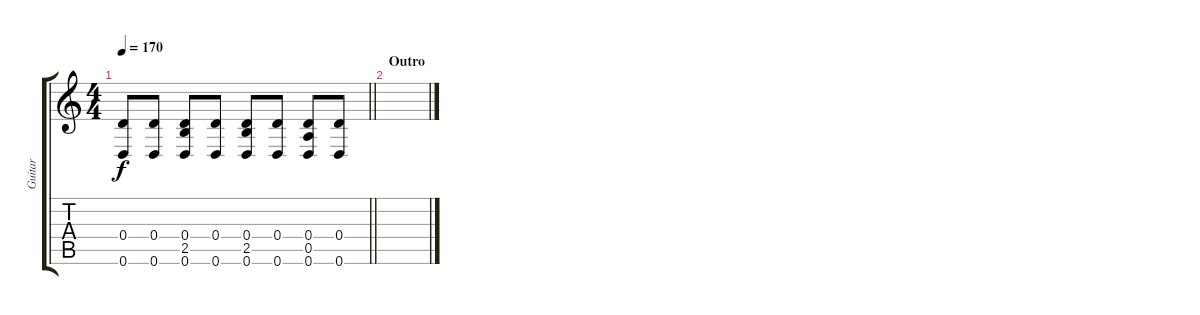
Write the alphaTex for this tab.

\track ("Guitar" "Guitar") {instrument distortionguitar}
\staff {score tabs}
\tuning (E4 B3 G3 D3 A2 D2) {hide}
\ts (4 4)
\tempo 170
\clef g2
\barLineRight lightlight
\ks c
(0.4 0.6).8{dy f} (0.4 0.6).8 (0.4 2.5 0.6).8 (0.4 0.6).8 (0.4 2.5 0.6).8 (0.4 0.6).8 (0.4 0.5 0.6).8 (0.4 0.6).8 |
\section ("" "Outro")
